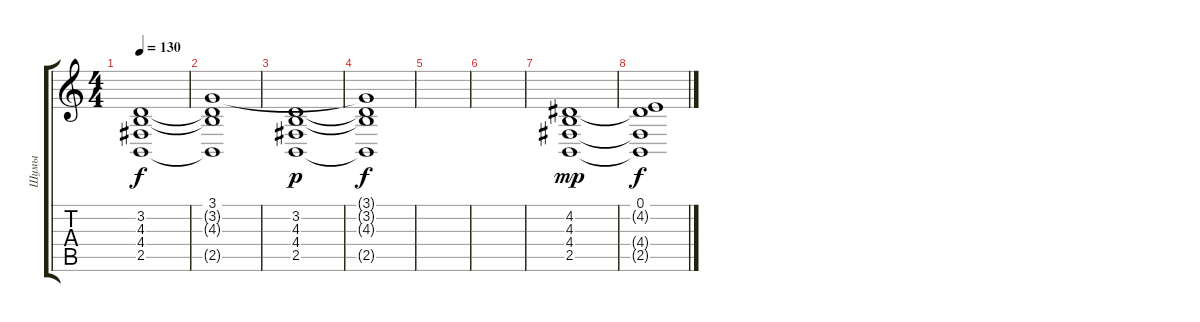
\track ("Шумы" "Шумы") {instrument seashore}
\staff {score tabs}
\tuning (E4 B3 G3 D3 A2 D2) {hide}
\ts (4 4)
\tempo 130
\clef g2
\ks c
(3.2 4.3 4.4 2.5).1{dy f instrument seashore} |
(3.1 3.2{t} 4.3{t} 2.5{t}).1 |
(3.2 4.3 4.4 2.5).1{dy p} |
(3.1{t} 3.2{t} 4.3{t} 2.5{t}).1{dy f} |
|
|
(4.2 4.3 4.4 2.5).1{dy mp} |
(0.1 4.2{t} 4.4{t} 2.5{t}).1{dy f}
